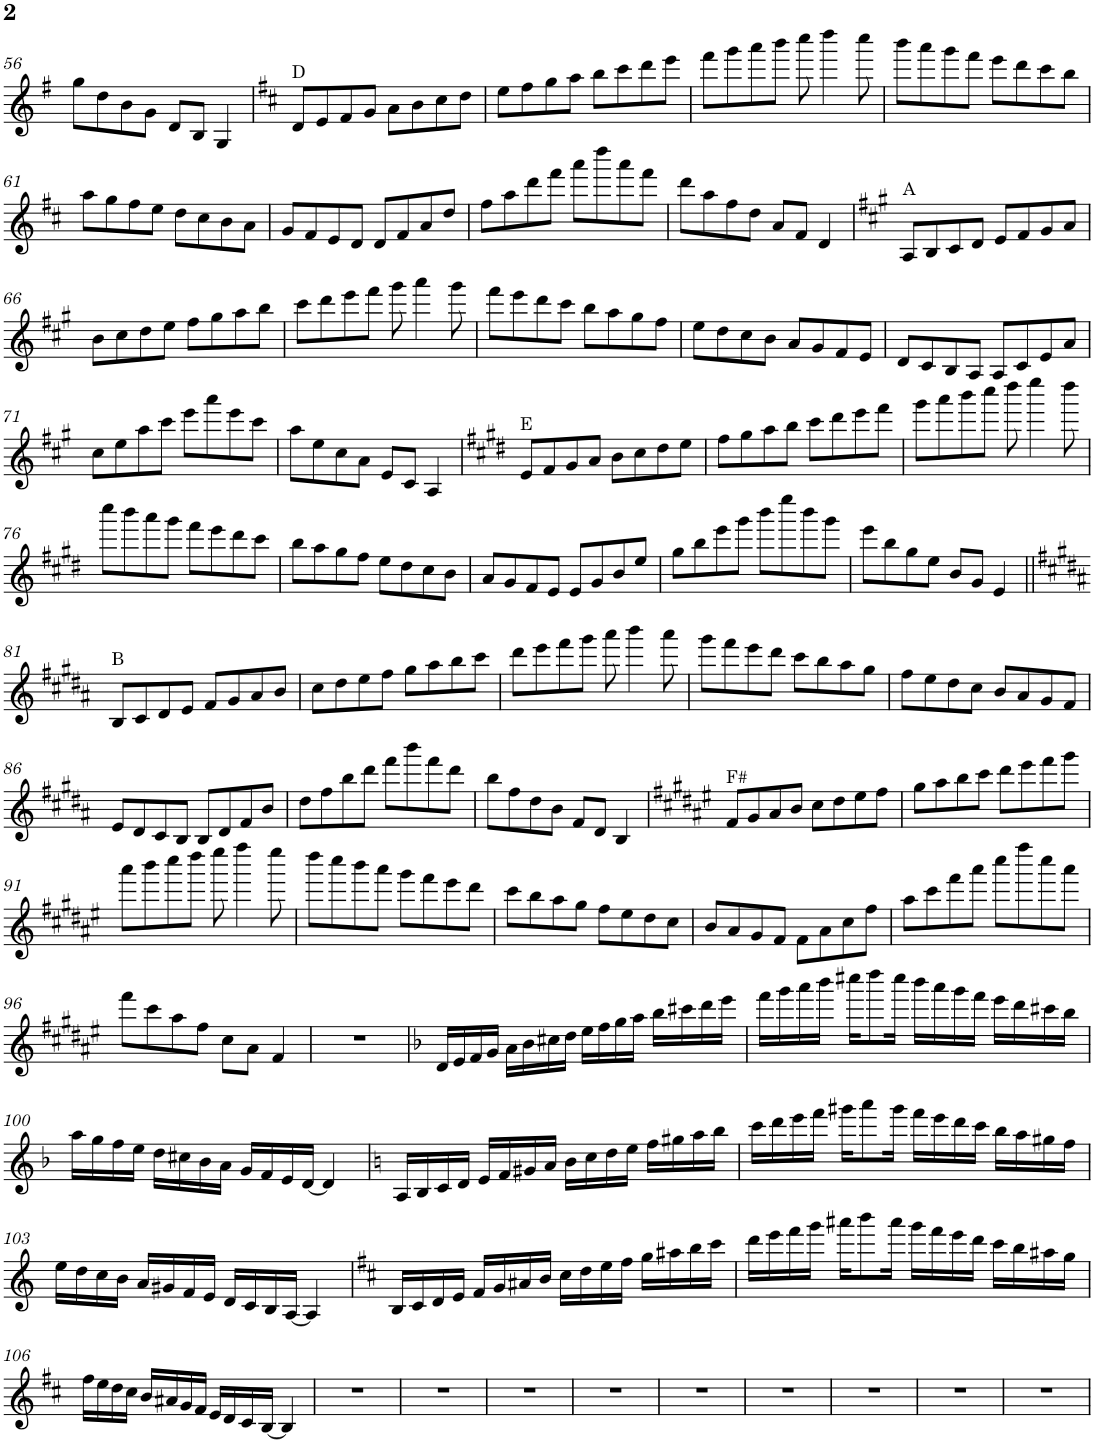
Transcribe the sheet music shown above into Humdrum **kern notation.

**kern
*part1
*staff1
*I"Violin
*I'Vln.
!!LO:PB:g=z
*clefG2
*k[f#]
*M4/4
=56
8gg\L
8dd\
8b\
8g\J
8d/L
8B/J
4G/
=57
*k[f#c#]
!LO:TX:a:t=D
8d/L
8e/
8f#/
8g/J
8a\L
8b\
8cc#\
8dd\J
=58
8ee\L
8ff#\
8gg\
8aa\J
8bb\L
8ccc#\
8ddd\
8eee\J
=59
8fff#\L
8ggg\
8aaa\
8bbb\J
8cccc#\
4dddd\
8cccc#\
=60
8bbb\L
8aaa\
8ggg\
8fff#\J
8eee\L
8ddd\
8ccc#\
8bb\J
!!LO:LB:g=z
=61
8aa\L
8gg\
8ff#\
8ee\J
8dd\L
8cc#\
8b\
8a\J
=62
8g/L
8f#/
8e/
8d/J
8d/L
8f#/
8a/
8dd/J
=63
8ff#\L
8aa\
8ddd\
8fff#\J
8aaa\L
8dddd\
8aaa\
8fff#\J
=64
8ddd\L
8aa\
8ff#\
8dd\J
8a/L
8f#/J
4d/
=65
*k[f#c#g#]
!LO:TX:a:t=A
8A/L
8B/
8c#/
8d/J
8e/L
8f#/
8g#/
8a/J
!!LO:LB:g=z
=66
8b\L
8cc#\
8dd\
8ee\J
8ff#\L
8gg#\
8aa\
8bb\J
=67
8ccc#\L
8ddd\
8eee\
8fff#\J
8ggg#\
4aaa\
8ggg#\
=68
8fff#\L
8eee\
8ddd\
8ccc#\J
8bb\L
8aa\
8gg#\
8ff#\J
=69
8ee\L
8dd\
8cc#\
8b\J
8a/L
8g#/
8f#/
8e/J
=70
8d/L
8c#/
8B/
8A/J
8A/L
8c#/
8e/
8a/J
!!LO:LB:g=z
=71
8cc#\L
8ee\
8aa\
8ccc#\J
8eee\L
8aaa\
8eee\
8ccc#\J
=72
8aa\L
8ee\
8cc#\
8a\J
8e/L
8c#/J
4A/
=73
*k[f#c#g#d#]
!LO:TX:a:t=E
8e/L
8f#/
8g#/
8a/J
8b\L
8cc#\
8dd#\
8ee\J
=74
8ff#\L
8gg#\
8aa\
8bb\J
8ccc#\L
8ddd#\
8eee\
8fff#\J
=75
8ggg#\L
8aaa\
8bbb\
8cccc#\J
8dddd#\
4eeee\
8dddd#\
!!LO:LB:g=z
=76
8cccc#\L
8bbb\
8aaa\
8ggg#\J
8fff#\L
8eee\
8ddd#\
8ccc#\J
=77
8bb\L
8aa\
8gg#\
8ff#\J
8ee\L
8dd#\
8cc#\
8b\J
=78
8a/L
8g#/
8f#/
8e/J
8e/L
8g#/
8b/
8ee/J
=79
8gg#\L
8bb\
8eee\
8ggg#\J
8bbb\L
8eeee\
8bbb\
8ggg#\J
=80
8eee\L
8bb\
8gg#\
8ee\J
8b/L
8g#/J
4e/
!!LO:LB:g=z
=81||
*k[f#c#g#d#a#]
!LO:TX:a:t=B
8B/L
8c#/
8d#/
8e/J
8f#/L
8g#/
8a#/
8b/J
=82
8cc#\L
8dd#\
8ee\
8ff#\J
8gg#\L
8aa#\
8bb\
8ccc#\J
=83
8ddd#\L
8eee\
8fff#\
8ggg#\J
8aaa#\
4bbb\
8aaa#\
=84
8ggg#\L
8fff#\
8eee\
8ddd#\J
8ccc#\L
8bb\
8aa#\
8gg#\J
=85
8ff#\L
8ee\
8dd#\
8cc#\J
8b/L
8a#/
8g#/
8f#/J
!!LO:LB:g=z
=86
8e/L
8d#/
8c#/
8B/J
8B/L
8d#/
8f#/
8b/J
=87
8dd#\L
8ff#\
8bb\
8ddd#\J
8fff#\L
8bbb\
8fff#\
8ddd#\J
=88
8bb\L
8ff#\
8dd#\
8b\J
8f#/L
8d#/J
4B/
=89
*k[f#c#g#d#a#e#]
!LO:TX:a:t=F#
8f#/L
8g#/
8a#/
8b/J
8cc#\L
8dd#\
8ee#\
8ff#\J
=90
8gg#\L
8aa#\
8bb\
8ccc#\J
8ddd#\L
8eee#\
8fff#\
8ggg#\J
!!LO:LB:g=z
=91
8aaa#\L
8bbb\
8cccc#\
8dddd#\J
8eeee#\
4ffff#\
8eeee#\
=92
8dddd#\L
8cccc#\
8bbb\
8aaa#\J
8ggg#\L
8fff#\
8eee#\
8ddd#\J
=93
8ccc#\L
8bb\
8aa#\
8gg#\J
8ff#\L
8ee#\
8dd#\
8cc#\J
=94
8b/L
8a#/
8g#/
8f#/J
8f#\L
8a#\
8cc#\
8ff#\J
=95
8aa#\L
8ccc#\
8fff#\
8aaa#\J
8cccc#\L
8ffff#\
8cccc#\
8aaa#\J
!!LO:LB:g=z
=96
8fff#\L
8ccc#\
8aa#\
8ff#\J
8cc#\L
8a#\J
4f#/
=97
1r
=98
*k[b-]
16d/LL
16e/
16f/
16g/JJ
16a\LL
16b-\
16cc#X\
16dd\JJ
16ee\LL
16ff\
16gg\
16aa\JJ
16bb-\LL
16ccc#X\
16ddd\
16eee\JJ
=99
16fff\LL
16ggg\
16aaa\
16bbb-\JJ
16cccc#X\KL
8dddd\
16cccc#\Jk
16bbb-\LL
16aaa\
16ggg\
16fff\JJ
16eee\LL
16ddd\
16ccc#X\
16bb-\JJ
!!LO:LB:g=z
=100
16aa\LL
16gg\
16ff\
16ee\JJ
16dd\LL
16cc#X\
16b-\
16a\JJ
16g/LL
16f/
16e/
[16d/JJ
4d/]
=101
*k[]
16A/LL
16B/
16c/
16d/JJ
16e/LL
16f/
16g#X/
16a/JJ
16b\LL
16cc\
16dd\
16ee\JJ
16ff\LL
16gg#X\
16aa\
16bb\JJ
=102
16ccc\LL
16ddd\
16eee\
16fff\JJ
16ggg#X\KL
8aaa\
16ggg#\Jk
16fff\LL
16eee\
16ddd\
16ccc\JJ
16bb\LL
16aa\
16gg#X\
16ff\JJ
!!LO:LB:g=z
=103
16ee\LL
16dd\
16cc\
16b\JJ
16a/LL
16g#X/
16f/
16e/JJ
16d/LL
16c/
16B/
[16A/JJ
4A/]
=104
*k[f#c#]
16B/LL
16c#/
16d/
16e/JJ
16f#/LL
16g/
16a#X/
16b/JJ
16cc#\LL
16dd\
16ee\
16ff#\JJ
16gg\LL
16aa#X\
16bb\
16ccc#\JJ
=105
16ddd\LL
16eee\
16fff#\
16ggg\JJ
16aaa#X\KL
8bbb\
16aaa#\Jk
16ggg\LL
16fff#\
16eee\
16ddd\JJ
16ccc#\LL
16bb\
16aa#X\
16gg\JJ
!!LO:LB:g=z
=106
16ff#\LL
16ee\
16dd\
16cc#\JJ
16b/LL
16a#X/
16g/
16f#/JJ
16e/LL
16d/
16c#/
[16B/JJ
4B/]
=107
1r
=108
1r
=109
1r
=110
1r
=111
1r
=112
1r
=113
1r
=114
1r
=115
1r
=
*-
